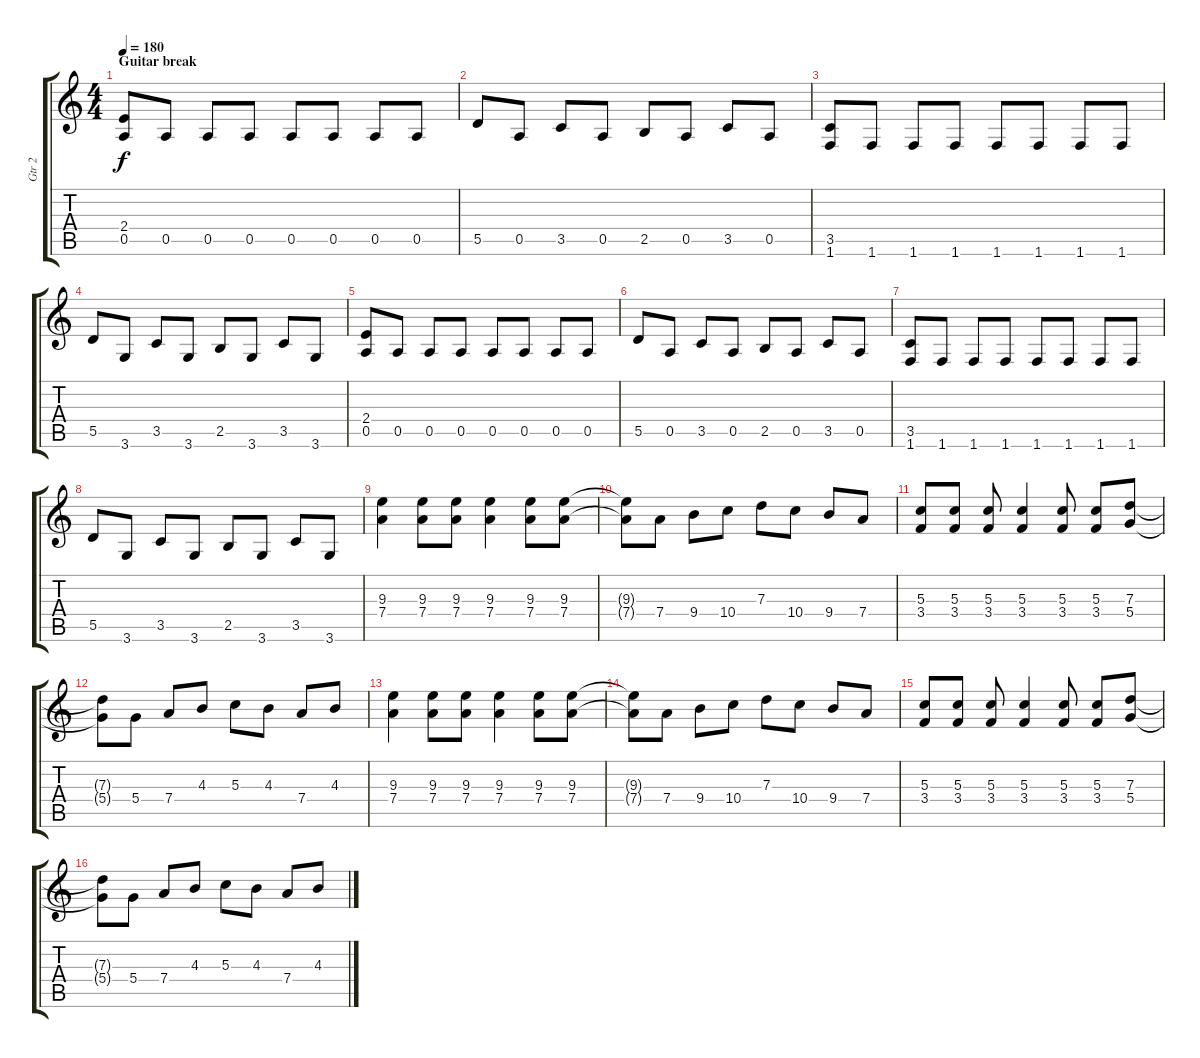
\track ("Gtr 2" "Gtr 2") {instrument distortionguitar}
\staff {score tabs}
\tuning (E4 B3 G3 D3 A2 E2) {hide}
\ts (4 4)
\section ("" "Guitar break")
\tempo 180
\clef g2
\ks c
(2.4 0.5).8{dy f} 0.5.8 0.5.8 0.5.8 0.5.8 0.5.8 0.5.8 0.5.8 |
5.5.8 0.5.8 3.5.8 0.5.8 2.5.8 0.5.8 3.5.8 0.5.8 |
(3.5 1.6).8 1.6.8 1.6.8 1.6.8 1.6.8 1.6.8 1.6.8 1.6.8 |
5.5.8 3.6.8 3.5.8 3.6.8 2.5.8 3.6.8 3.5.8 3.6.8 |
(2.4 0.5).8 0.5.8 0.5.8 0.5.8 0.5.8 0.5.8 0.5.8 0.5.8 |
5.5.8 0.5.8 3.5.8 0.5.8 2.5.8 0.5.8 3.5.8 0.5.8 |
(3.5 1.6).8 1.6.8 1.6.8 1.6.8 1.6.8 1.6.8 1.6.8 1.6.8 |
5.5.8 3.6.8 3.5.8 3.6.8 2.5.8 3.6.8 3.5.8 3.6.8 |
(9.3 7.4).4 (9.3 7.4).8 (9.3 7.4).8 (9.3 7.4).4 (9.3 7.4).8 (9.3 7.4).8 |
(9.3{t} 7.4{t}).8 7.4.8 9.4.8 10.4.8 7.3.8 10.4.8 9.4.8 7.4.8 |
(5.3 3.4).8 (5.3 3.4).8 (5.3 3.4).8 (5.3 3.4).4 (5.3 3.4).8 (5.3 3.4).8 (7.3 5.4).8 |
(7.3{t} 5.4{t}).8 5.4.8 7.4.8 4.3.8 5.3.8 4.3.8 7.4.8 4.3.8 |
(9.3 7.4).4 (9.3 7.4).8 (9.3 7.4).8 (9.3 7.4).4 (9.3 7.4).8 (9.3 7.4).8 |
(9.3{t} 7.4{t}).8 7.4.8 9.4.8 10.4.8 7.3.8 10.4.8 9.4.8 7.4.8 |
(5.3 3.4).8 (5.3 3.4).8 (5.3 3.4).8 (5.3 3.4).4 (5.3 3.4).8 (5.3 3.4).8 (7.3 5.4).8 |
(7.3{t} 5.4{t}).8 5.4.8 7.4.8 4.3.8 5.3.8 4.3.8 7.4.8 4.3.8
